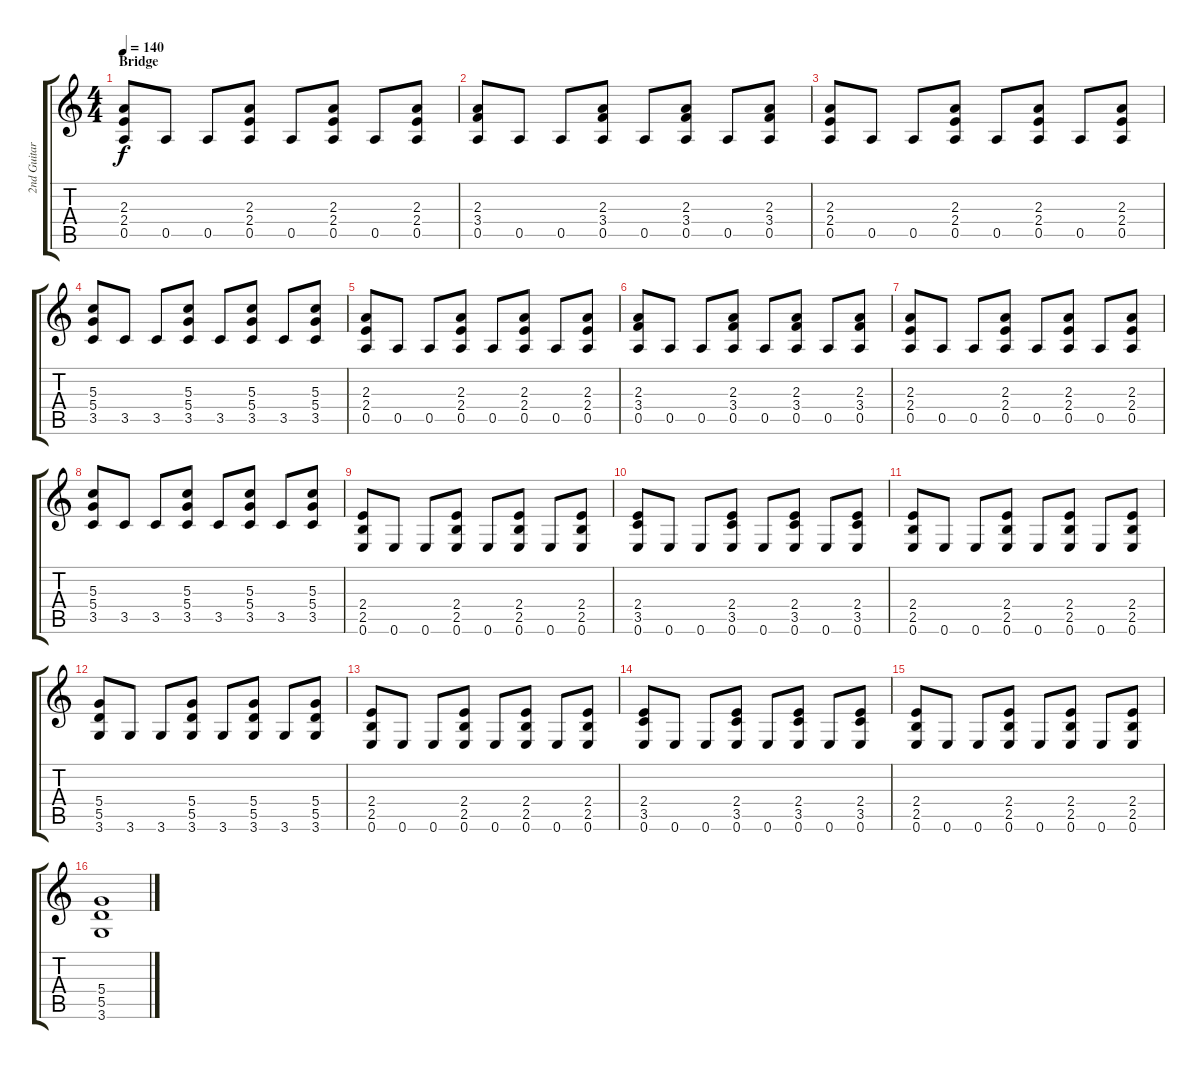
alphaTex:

\track ("2nd Guitar" "2nd Guitar") {instrument distortionguitar}
\staff {score tabs}
\tuning (E4 B3 G3 D3 A2 E2) {hide}
\ts (4 4)
\section ("" "Bridge ")
\tempo 140
\clef g2
\ks c
(2.3 2.4 0.5).8{dy f volume 16 balance 0} 0.5.8 0.5.8 (2.3 2.4 0.5).8 0.5.8 (2.3 2.4 0.5).8 0.5.8 (2.3 2.4 0.5).8 |
(2.3 3.4 0.5).8 0.5.8 0.5.8 (2.3 3.4 0.5).8 0.5.8 (2.3 3.4 0.5).8 0.5.8 (2.3 3.4 0.5).8 |
(2.3 2.4 0.5).8 0.5.8 0.5.8 (2.3 2.4 0.5).8 0.5.8 (2.3 2.4 0.5).8 0.5.8 (2.3 2.4 0.5).8 |
(5.3 5.4 3.5).8 3.5.8 3.5.8 (5.3 5.4 3.5).8 3.5.8 (5.3 5.4 3.5).8 3.5.8 (5.3 5.4 3.5).8 |
(2.3 2.4 0.5).8 0.5.8 0.5.8 (2.3 2.4 0.5).8 0.5.8 (2.3 2.4 0.5).8 0.5.8 (2.3 2.4 0.5).8 |
(2.3 3.4 0.5).8 0.5.8 0.5.8 (2.3 3.4 0.5).8 0.5.8 (2.3 3.4 0.5).8 0.5.8 (2.3 3.4 0.5).8 |
(2.3 2.4 0.5).8 0.5.8 0.5.8 (2.3 2.4 0.5).8 0.5.8 (2.3 2.4 0.5).8 0.5.8 (2.3 2.4 0.5).8 |
(5.3 5.4 3.5).8 3.5.8 3.5.8 (5.3 5.4 3.5).8 3.5.8 (5.3 5.4 3.5).8 3.5.8 (5.3 5.4 3.5).8 |
(2.4 2.5 0.6).8 0.6.8 0.6.8 (2.4 2.5 0.6).8 0.6.8 (2.4 2.5 0.6).8 0.6.8 (2.4 2.5 0.6).8 |
(2.4 3.5 0.6).8 0.6.8 0.6.8 (2.4 3.5 0.6).8 0.6.8 (2.4 3.5 0.6).8 0.6.8 (2.4 3.5 0.6).8 |
(2.4 2.5 0.6).8 0.6.8 0.6.8 (2.4 2.5 0.6).8 0.6.8 (2.4 2.5 0.6).8 0.6.8 (2.4 2.5 0.6).8 |
(5.4 5.5 3.6).8 3.6.8 3.6.8 (5.4 5.5 3.6).8 3.6.8 (5.4 5.5 3.6).8 3.6.8 (5.4 5.5 3.6).8 |
(2.4 2.5 0.6).8 0.6.8 0.6.8 (2.4 2.5 0.6).8 0.6.8 (2.4 2.5 0.6).8 0.6.8 (2.4 2.5 0.6).8 |
(2.4 3.5 0.6).8 0.6.8 0.6.8 (2.4 3.5 0.6).8 0.6.8 (2.4 3.5 0.6).8 0.6.8 (2.4 3.5 0.6).8 |
(2.4 2.5 0.6).8 0.6.8 0.6.8 (2.4 2.5 0.6).8 0.6.8 (2.4 2.5 0.6).8 0.6.8 (2.4 2.5 0.6).8 |
(5.4 5.5 3.6).1
